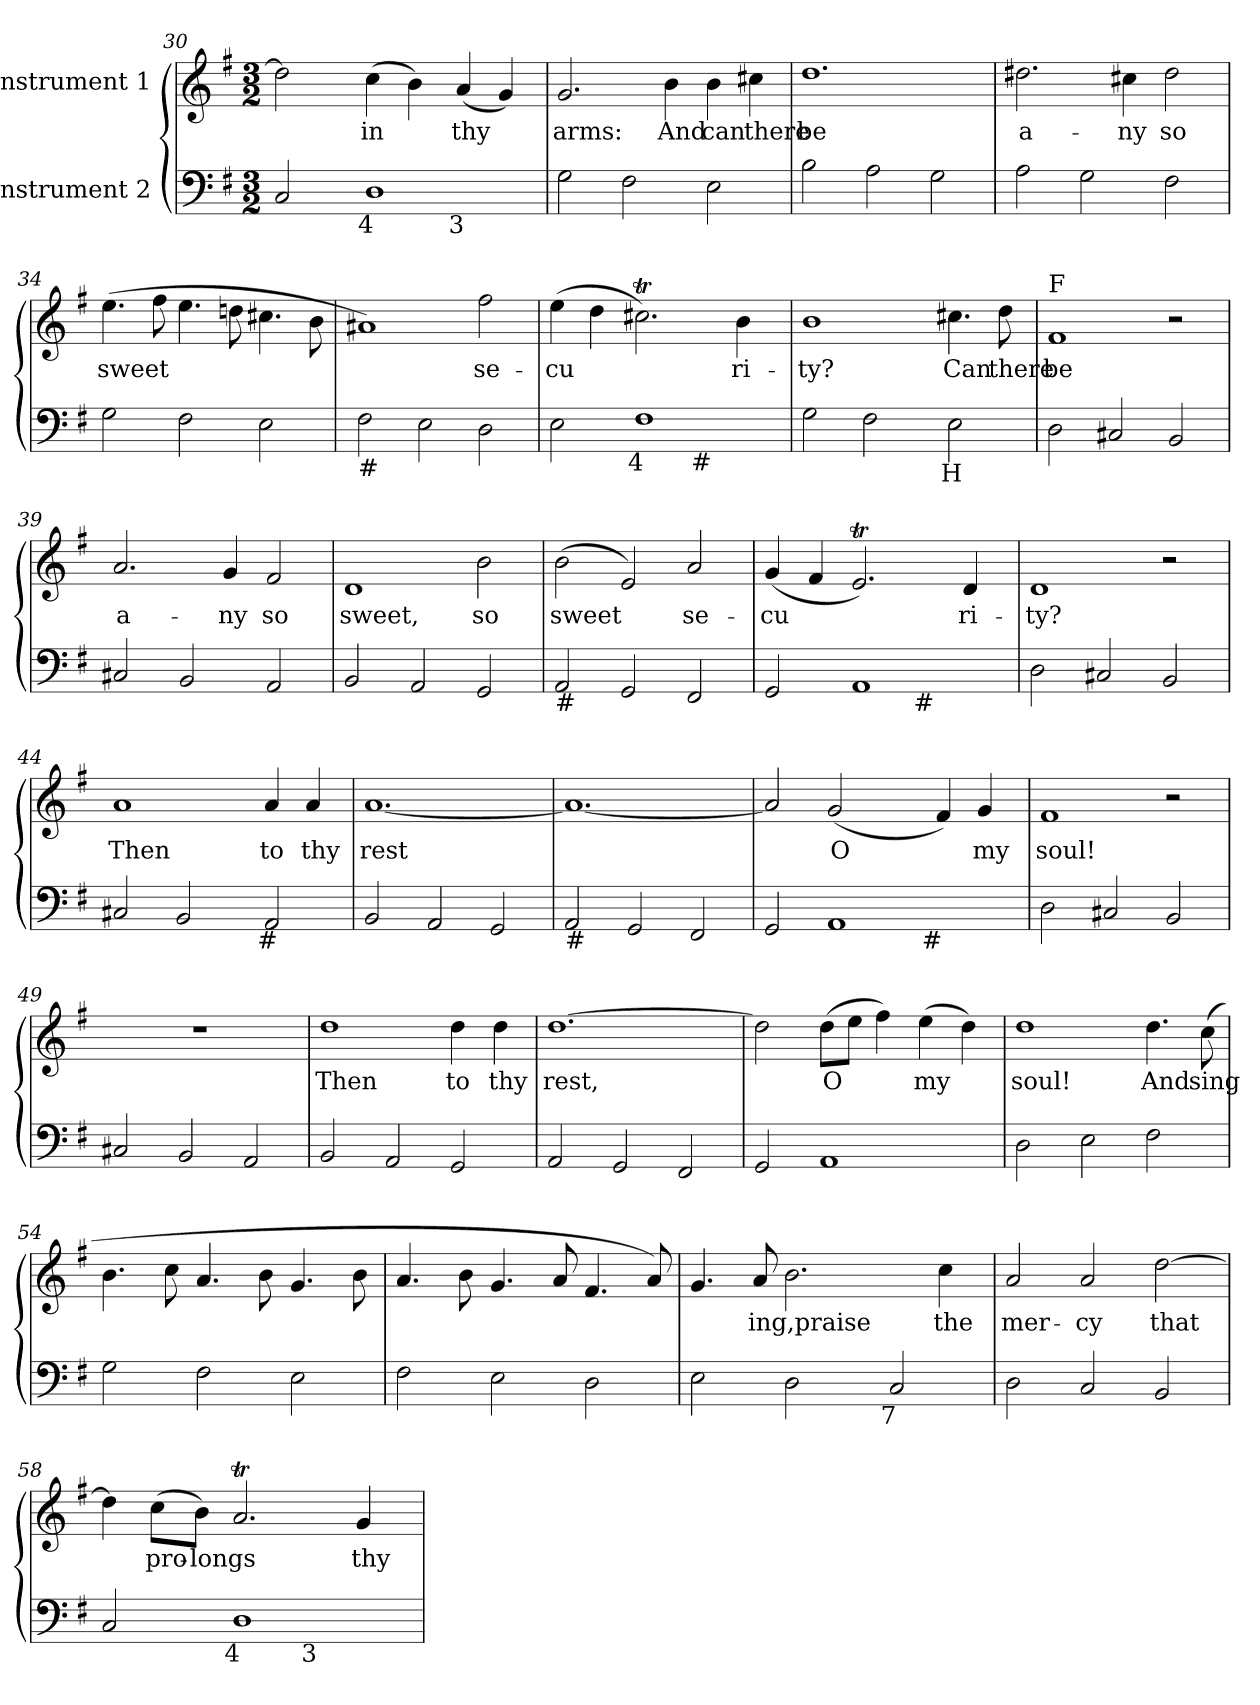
**kern	**kern	**text
*part2	*part1	*part1
*staff2	*staff1	*staff1
*I"Instrument 2	*I"Instrument 1	*
*clefF4	*clefG2	*
*k[f#]	*k[f#]	*
*G:	*G:	*
*M3/2	*M3/2	*
=30	=30	=30
!	!	!LO:LY:b:cj
*^	*	*
*	*^	*	*
2C/	4ryy	2ryy	2dd\]	.
.	8...ryy	.	.	.
!	!LO:TX:b:t=4	!	!	!
.	1ryy	.	.	.
!	!	!	!	!LO:LY:b:cj
1D	.	4ryy	(>4cc\	in
!	!	!	!	!LO:LY:b:cj
.	.	8...ryy	4b\)	.
!	!	!LO:TX:b:t=3	!	!
.	.	2ryy	.	.
!	!	!	!	!LO:LY:b:cj
.	.	.	(<4a/	thy
!	!	!	!	!LO:LY:b:cj
.	.	.	4g/)	.
.	64ryy	64ryy	.	.
!!LO:LB:g=z
=31	=31	=31	=31	=31
!	!	!	!	!LO:LY:b:cj
*v	*v	*v	*	*
2G\	2.g/	arms:
2F#\	.	.
!	!	!LO:LY:b:cj
.	4b\	And
!	!	!LO:LY:b:cj
2E\	4b\	can
!	!	!LO:LY:b:cj
.	4cc#X\	there
=32	=32	=32
!	!	!LO:LY:b:cj
2B\	1.dd	be
2A\	.	.
2G\	.	.
=33	=33	=33
!	!	!LO:LY:b:cj
2A<\	2.dd#X\	a-
2G\	.	.
!	!	!LO:LY:b:cj
.	4cc#X\	-ny
!	!	!LO:LY:b:cj
2F#\	2dd#\	so
=34	=34	=34
!	!	!LO:LY:b:cj
2G\	(>4.ee\	sweet
!	!	!LO:LY:b:cj
.	8ff#\	.
!	!	!LO:LY:b:cj
2F#\	4.ee\	.
!	!	!LO:LY:b:cj
.	8ddn\	.
!	!	!LO:LY:b:cj
2E\	4.cc#X\	.
!	!	!LO:LY:b:cj
.	8b\	.
=35	=35	=35
!LO:TX:b:t=#	!	!
!	!	!LO:LY:b:cj
2F#\	1a#X)	.
2E\	.	.
!	!	!LO:LY:b:cj
2D\	2ff#\	se-
!!LO:LB:g=z
=36	=36	=36
!	!	!LO:LY:b:cj
*^	*	*
*	*^	*	*
2E\	4ryy	2...ryy	(>4ee\	-cu-
!	!	!	!	!LO:LY:b:cj
.	8...ryy	.	4dd\	--
!	!LO:TX:b:t=4	!	!	!
.	1ryy	.	.	.
!	!	!	!	!LO:LY:b:cj
1F#	.	.	2.cc#Xt\)	--
!	!	!LO:TX:b:t=#	!	!
.	.	2ryy	.	.
!	!	!	!	!LO:LY:b:cj
.	.	.	4b\	-ri-
.	.	16ryy	.	.
.	64ryy	.	.	.
=37	=37	=37	=37	=37
!	!	!	!	!LO:LY:b:cj
*	*v	*v	*	*
2G\	2ryy	1b	-ty?
2F#\	4ryy	.	.
.	8...ryy	.	.
!	!LO:TX:b:t=H	!	!
.	2ryy	.	.
!	!	!	!LO:LY:b:cj
2E\	.	4.cc#X\	Can
!	!	!	!LO:LY:b:cj
.	.	8dd\	there
.	64ryy	.	.
=38	=38	=38	=38
!	!	!LO:TX:a:t=F	!
!	!	!	!LO:LY:b:cj
*v	*v	*	*
2D\	1f#	be
2C#X/	.	.
2BB/	2r	.
=39	=39	=39
!	!	!LO:LY:b:cj
2C#X/	2.a/	a-
2BB/	.	.
!	!	!LO:LY:b:cj
.	4g/	-ny
!	!	!LO:LY:b:cj
2AA/	2f#/	so
=40	=40	=40
!	!	!LO:LY:b:cj
2BB/	1d	sweet,
2AA/	.	.
!	!	!LO:LY:b:cj
2GG/	2b\	so
!!LO:LB:g=z
=41	=41	=41
!LO:TX:b:t=#	!	!
!	!	!LO:LY:b:cj
2AA/	(>2b\	sweet
!	!	!LO:LY:b:cj
2GG/	2e/)	.
!	!	!LO:LY:b:cj
2FF#/	2a/	se-
=42	=42	=42
!	!	!LO:LY:b:cj
*^	*	*
2GG/	2...ryy	(<4g/	-cu-
!	!	!	!LO:LY:b:cj
.	.	4f#/	--
!	!	!	!LO:LY:b:cj
1AA<	.	2.eT/)	--
!	!LO:TX:b:t=#	!	!
.	2ryy	.	.
!	!	!	!LO:LY:b:cj
.	.	4d/	-ri-
.	16ryy	.	.
=43	=43	=43	=43
!	!	!	!LO:LY:b:cj
*v	*v	*	*
2D\	1d	-ty?
2C#X/	.	.
2BB/	2r	.
=44	=44	=44
!	!	!LO:LY:b:cj
*^	*	*
2C#X/	2ryy	1a	Then
2BB/	4ryy	.	.
.	8...ryy	.	.
!	!LO:TX:b:t=#	!	!
.	2ryy	.	.
!	!	!	!LO:LY:b:cj
2AA/	.	4a/	to
!	!	!	!LO:LY:b:cj
.	.	4a/	thy
.	64ryy	.	.
=45	=45	=45	=45
!	!	!	!LO:LY:b:cj
*v	*v	*	*
2BB/	[<1.a	rest
2AA/	.	.
2GG/	.	.
!!LO:LB:g=z
=46	=46	=46
!LO:TX:b:t=#	!	!
!	!	!LO:LY:b:cj
2AA/	1.a_<	.
2GG/	.	.
2FF#/	.	.
=47	=47	=47
!	!	!LO:LY:b:cj
*^	*	*
2GG/	2ryy	2a/]	.
!	!	!	!LO:LY:b:cj
1AA<	4ryy	(<2g/	O
.	8ryy	.	.
.	16ryy	.	.
.	64ryy	.	.
!	!LO:TX:b:t=#	!	!
.	2ryy	.	.
!	!	!	!LO:LY:b:cj
.	.	4f#/)	.
!	!	!	!LO:LY:b:cj
.	.	4g/	my
.	32.ryy	.	.
=48	=48	=48	=48
!	!	!	!LO:LY:b:cj
*v	*v	*	*
2D\	1f#	soul!
2C#X/	.	.
2BB/	2r	.
=49	=49	=49
2C#X/	1.r	.
2BB/	.	.
2AA/	.	.
=50	=50	=50
!	!	!LO:LY:b:cj
2BB/	1dd	Then
2AA/	.	.
!	!	!LO:LY:b:cj
2GG/	4dd\	to
!	!	!LO:LY:b:cj
.	4dd\	thy
!!LO:LB:g=z
=51	=51	=51
!	!	!LO:LY:b:cj
2AA</	[>1.dd	rest,
2GG/	.	.
2FF#/	.	.
=52	=52	=52
!	!	!LO:LY:b:cj
2GG/	2dd\]	.
!	!	!LO:LY:b:cj
1AA	(>8dd\L	O
!	!	!LO:LY:b:cj
.	8ee\J	.
!	!	!LO:LY:b:cj
.	4ff#\)	.
!	!	!LO:LY:b:cj
.	(>4ee\	my
!	!	!LO:LY:b:cj
.	4dd\)	.
=53	=53	=53
!	!	!LO:LY:b:cj
2D\	1dd	soul!
2E\	.	.
!	!	!LO:LY:b:cj
2F#\	4.dd\	And
!	!	!LO:LY:b:cj
.	(>8cc\	sing-
=54	=54	=54
!	!	!LO:LY:b:cj
2G\	4.b\	--
!	!	!LO:LY:b:cj
.	8cc\	--
!	!	!LO:LY:b:cj
2F#\	4.a/	--
!	!	!LO:LY:b:cj
.	8b\	--
!	!	!LO:LY:b:cj
2E\	4.g/	--
!	!	!LO:LY:b:cj
.	8b\	--
=55	=55	=55
!	!	!LO:LY:b:cj
2F#\	4.a/	--
!	!	!LO:LY:b:cj
.	8b\	--
!	!	!LO:LY:b:cj
2E\	4.g/	--
!	!	!LO:LY:b:cj
.	8a/	--
!	!	!LO:LY:b:cj
2D\	4.f#/	--
!	!	!LO:LY:b:cj
.	8a/)	--
!!LO:PB:g=z
=56	=56	=56
!	!	!LO:LY:b:cj
*^	*	*
2E\	2ryy	4.g/	--
!	!	!	!LO:LY:b:cj
.	.	8a/	-ing,praise
!	!	!	!LO:LY:b:cj
2D\	4ryy	2.b\	.
.	8...ryy	.	.
!	!LO:TX:b:t=7	!	!
.	2ryy	.	.
2C/	.	.	.
!	!	!	!LO:LY:b:cj
.	.	4cc\	the
.	64ryy	.	.
=57	=57	=57	=57
!	!	!	!LO:LY:b:cj
*v	*v	*	*
2D\	2a/	mer-
!	!	!LO:LY:b:cj
2C/	2a/	-cy
!	!	!LO:LY:b:cj
2BB/	[>2dd\	that
=58	=58	=58
!	!	!LO:LY:b:cj
*^	*	*
*	*^	*	*
2C</	4ryy	2...ryy	4dd\]	.
!	!	!	!	!LO:LY:b:cj
.	8...ryy	.	(>8cc\L	pro-
!	!	!	!	!LO:LY:b:cj
.	.	.	8b\J)	-longs
!	!LO:TX:b:t=4	!	!	!
.	1ryy	.	.	.
!	!	!	!	!LO:LY:b:cj
1D	.	.	2.aT/	.
!	!	!LO:TX:b:t=3	!	!
.	.	2ryy	.	.
!	!	!	!	!LO:LY:b:cj
.	.	.	4g/	thy
.	.	16ryy	.	.
.	64ryy	.	.	.
*v	*v	*v	*	*
=	=	=
*-	*-	*-
